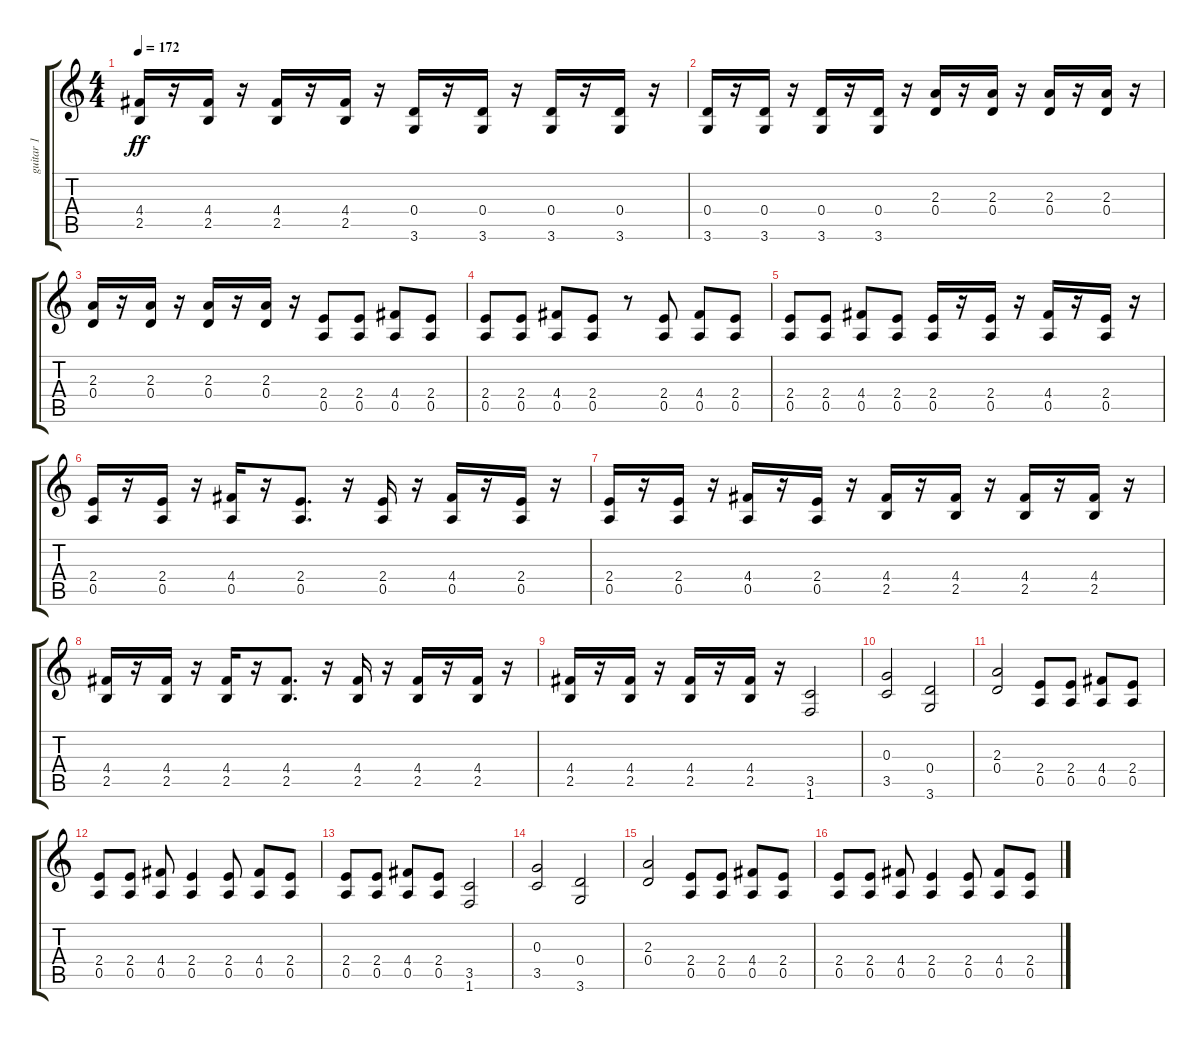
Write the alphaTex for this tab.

\track ("guitar 1" "guitar 1") {instrument overdrivenguitar}
\staff {score tabs}
\tuning (E4 B3 G3 D3 A2 E2) {hide}
\ts (4 4)
\tempo 172
\clef g2
\ks c
(4.4 2.5).16{dy ff} r.16 (4.4 2.5).16 r.16 (4.4 2.5).16 r.16 (4.4 2.5).16 r.16 (0.4 3.6).16 r.16 (0.4 3.6).16 r.16 (0.4 3.6).16 r.16 (0.4 3.6).16 r.16 |
(0.4 3.6).16 r.16 (0.4 3.6).16 r.16 (0.4 3.6).16 r.16 (0.4 3.6).16 r.16 (2.3 0.4).16 r.16 (2.3 0.4).16 r.16 (2.3 0.4).16 r.16 (2.3 0.4).16 r.16 |
(2.3 0.4).16 r.16 (2.3 0.4).16 r.16 (2.3 0.4).16 r.16 (2.3 0.4).16 r.16 (2.4 0.5).8 (2.4 0.5).8 (4.4 0.5).8 (2.4 0.5).8 |
(2.4 0.5).8 (2.4 0.5).8 (4.4 0.5).8 (2.4 0.5).8 r.8 (2.4 0.5).8 (4.4 0.5).8 (2.4 0.5).8 |
(2.4 0.5).8 (2.4 0.5).8 (4.4 0.5).8 (2.4 0.5).8 (2.4 0.5).16 r.16 (2.4 0.5).16 r.16 (4.4 0.5).16 r.16 (2.4 0.5).16 r.16 |
(2.4 0.5).16 r.16 (2.4 0.5).16 r.16 (4.4 0.5).16 r.16 (2.4 0.5).8{d} r.16 (2.4 0.5).16 r.16 (4.4 0.5).16 r.16 (2.4 0.5).16 r.16 |
(2.4 0.5).16 r.16 (2.4 0.5).16 r.16 (4.4 0.5).16 r.16 (2.4 0.5).16 r.16 (4.4 2.5).16 r.16 (4.4 2.5).16 r.16 (4.4 2.5).16 r.16 (4.4 2.5).16 r.16 |
(4.4 2.5).16 r.16 (4.4 2.5).16 r.16 (4.4 2.5).16 r.16 (4.4 2.5).8{d} r.16 (4.4 2.5).16 r.16 (4.4 2.5).16 r.16 (4.4 2.5).16 r.16 |
(4.4 2.5).16 r.16 (4.4 2.5).16 r.16 (4.4 2.5).16 r.16 (4.4 2.5).16 r.16 (3.5 1.6).2 |
(0.3 3.5).2 (0.4 3.6).2 |
(2.3 0.4).2 (2.4 0.5).8 (2.4 0.5).8 (4.4 0.5).8 (2.4 0.5).8 |
(2.4 0.5).8 (2.4 0.5).8 (4.4 0.5).8 (2.4 0.5).4 (2.4 0.5).8 (4.4 0.5).8 (2.4 0.5).8 |
(2.4 0.5).8 (2.4 0.5).8 (4.4 0.5).8 (2.4 0.5).8 (3.5 1.6).2 |
(0.3 3.5).2 (0.4 3.6).2 |
(2.3 0.4).2 (2.4 0.5).8 (2.4 0.5).8 (4.4 0.5).8 (2.4 0.5).8 |
(2.4 0.5).8 (2.4 0.5).8 (4.4 0.5).8 (2.4 0.5).4 (2.4 0.5).8 (4.4 0.5).8 (2.4 0.5).8
